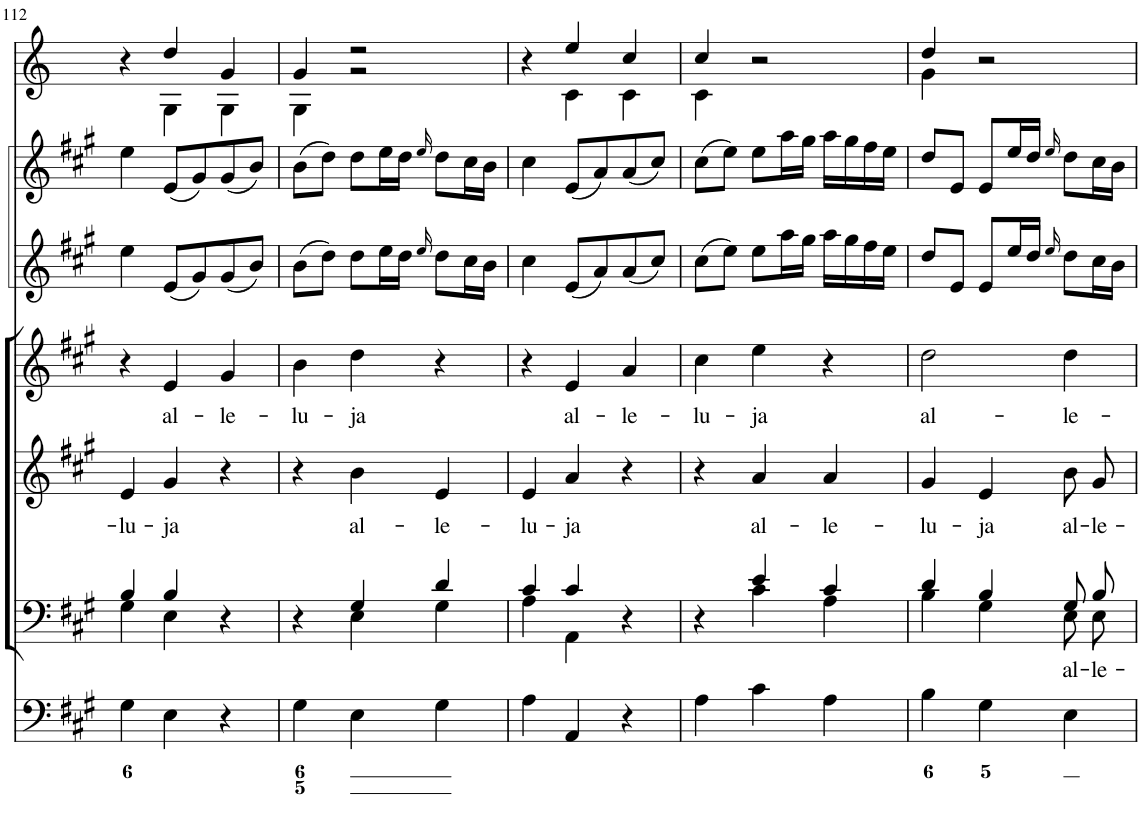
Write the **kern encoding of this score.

**kern	**kern	**text	**kern	**text	**kern	**text	**kern	**kern	**kern
*part7	*part6	*part6	*part5	*part5	*part4	*part4	*part3	*part2	*part1
*staff7	*staff6	*staff6	*staff5	*staff5	*staff4	*staff4	*staff3	*staff2	*staff1
*I"Organ	*I"Voice	*	*I"Alto	*	*I"Voice	*	*I"Violin	*I"Violini	*I"Corni in A
*	*	*	*	*	*	*	*I'Vln	*I'Vln	*
!!LO:PB:g=z
*clefF4	*clefF4	*	*clefG2	*	*clefG2	*	*clefG2	*clefG2	*clefG2
*	*	*	*	*	*	*	*	*	*Trd2c3
*k[f#c#g#]	*k[f#c#g#]	*	*k[f#c#g#]	*	*k[f#c#g#]	*	*k[f#c#g#]	*k[f#c#g#]	*k[]
*M3/4	*M3/4	*	*M3/4	*	*M3/4	*	*M3/4	*M3/4	*M3/4
=112	=112	=112	=112	=112	=112	=112	=112	=112	=112
*	*^	*	*	*	*	*	*	*	*
!	!	!	!	!	!LO:LY:b	!	!	!	!	!
*	*	*	*	*	*	*	*	*	*	*^
4G#\	4B/	4G#\	.	4e/	-lu-	4r	.	4ee\	4ee\	4r	4ryy
!	!	!	!	!	!LO:LY:b	!	!LO:LY:b	!	!	!	!
4E\	4B/	4E\	.	4g#/	-ja	4e/	al-	(8e/L	(8e/L	4dd/	4G\
.	.	.	.	.	.	.	.	8g#/)	8g#/)	.	.
!	!	!	!	!	!	!	!LO:LY:b	!	!	!	!
4r	4r	4ryy	.	4r	.	4g#/	-le-	(8g#/	(8g#/	4g/	4G\
.	.	.	.	.	.	.	.	8b/J)	8b/J)	.	.
=113	=113	=113	=113	=113	=113	=113	=113	=113	=113	=113	=113
!	!	!	!	!	!	!	!LO:LY:b	!	!	!	!
4G#\	4r	4ryy	.	4r	.	4b\	-lu-	(8b\L	(8b\L	4g/	4G\
.	.	.	.	.	.	.	.	8dd\J)	8dd\J)	.	.
!	!	!	!	!	!LO:LY:b	!	!LO:LY:b	!	!	!	!
4E\	4G#/	4E\	.	4b\	al-	4dd\	-ja	8dd\L	8dd\L	2r	2r
.	.	.	.	.	.	.	.	16ee\L	16ee\L	.	.
.	.	.	.	.	.	.	.	16dd\JJ	16dd\JJ	.	.
.	.	.	.	.	.	.	.	16qee/	16qee/	.	.
!	!	!	!	!	!LO:LY:b	!	!	!	!	!	!
4G#\	4d/	4G#\	.	4e/	-le-	4r	.	8dd\L	8dd\L	.	.
.	.	.	.	.	.	.	.	16cc#\L	16cc#\L	.	.
.	.	.	.	.	.	.	.	16b\JJ	16b\JJ	.	.
=114	=114	=114	=114	=114	=114	=114	=114	=114	=114	=114	=114
!	!	!	!	!	!LO:LY:b	!	!	!	!	!	!
4A\	4c#/	4A\	.	4e/	-lu-	4r	.	4cc#\	4cc#\	4r	4ryy
!	!	!	!	!	!LO:LY:b	!	!LO:LY:b	!	!	!	!
4AA/	4c#/	4AA\	.	4a/	-ja	4e/	al-	(8e/L	(8e/L	4ee/	4c\
.	.	.	.	.	.	.	.	8a/)	8a/)	.	.
!	!	!	!	!	!	!	!LO:LY:b	!	!	!	!
4r	4r	4ryy	.	4r	.	4a/	-le-	(8a/	(8a/	4cc/	4c\
.	.	.	.	.	.	.	.	8cc#/J)	8cc#/J)	.	.
=115	=115	=115	=115	=115	=115	=115	=115	=115	=115	=115	=115
!	!	!	!	!	!	!	!LO:LY:b	!	!	!	!
4A\	4r	4ryy	.	4r	.	4cc#\	-lu-	(8cc#\L	(8cc#\L	4cc/	4c\
.	.	.	.	.	.	.	.	8ee\J)	8ee\J)	.	.
!	!	!	!	!	!LO:LY:b	!	!LO:LY:b	!	!	!	!
4c#\	4e/	4c#\	.	4a/	al-	4ee\	-ja	8ee\L	8ee\L	2r	2ryy
.	.	.	.	.	.	.	.	16aa\L	16aa\L	.	.
.	.	.	.	.	.	.	.	16gg#\JJ	16gg#\JJ	.	.
!	!	!	!	!	!LO:LY:b	!	!	!	!	!	!
4A\	4c#/	4A\	.	4a/	-le-	4r	.	16aa\LL	16aa\LL	.	.
.	.	.	.	.	.	.	.	16gg#\	16gg#\	.	.
.	.	.	.	.	.	.	.	16ff#\	16ff#\	.	.
.	.	.	.	.	.	.	.	16ee\JJ	16ee\JJ	.	.
=116	=116	=116	=116	=116	=116	=116	=116	=116	=116	=116	=116
!	!	!	!	!	!LO:LY:b	!	!LO:LY:b	!	!	!	!
4B\	4d/	4B\	.	4g#/	-lu-	2dd\	al-	8dd/L	8dd/L	4dd/	4g\
.	.	.	.	.	.	.	.	8e/J	8e/J	.	.
!	!	!	!	!	!LO:LY:b	!	!	!	!	!	!
4G#\	4B/	4G#\	.	4e/	-ja	.	.	8e/L	8e/L	2r	2ryy
.	.	.	.	.	.	.	.	16ee/L	16ee/L	.	.
.	.	.	.	.	.	.	.	16dd/JJ	16dd/JJ	.	.
.	.	.	.	.	.	.	.	16qee/	16qee/	.	.
!	!	!	!LO:LY:b	!	!LO:LY:b	!	!LO:LY:b	!	!	!	!
4E\	8G#/L	8E\L	al-	8b/L	al-	4dd\	-le-	8dd\L	8dd\L	.	.
!	!	!	!LO:LY:b	!	!LO:LY:b	!	!	!	!	!	!
.	8B/J	8E\J	-le-	8g#/J	-le-	.	.	16cc#\L	16cc#\L	.	.
.	.	.	.	.	.	.	.	16b\JJ	16b\JJ	.	.
*	*v	*v	*	*	*	*	*	*	*	*v	*v
=	=	=	=	=	=	=	=	=	=
*-	*-	*-	*-	*-	*-	*-	*-	*-	*-
